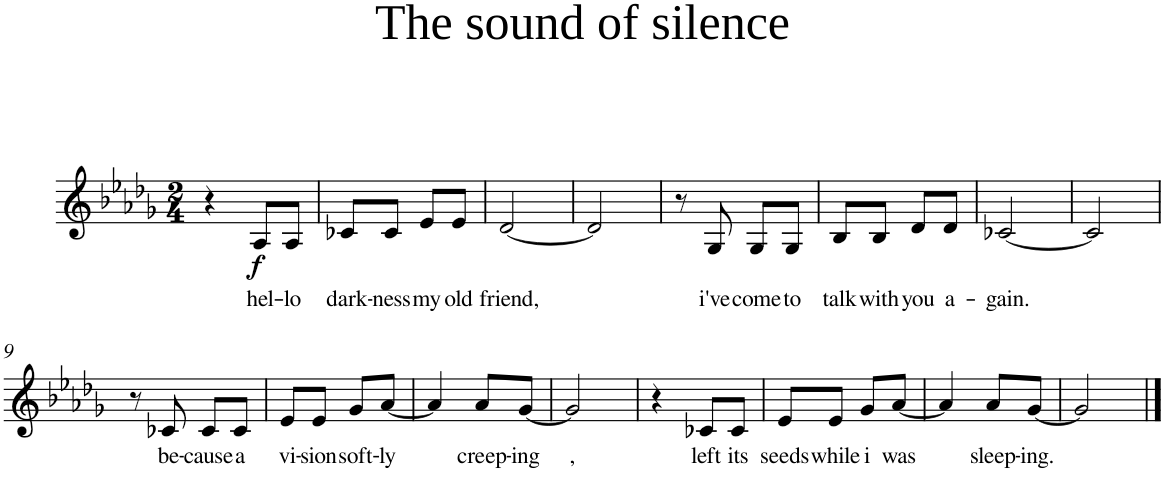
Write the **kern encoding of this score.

**kern	**text	**dynam
*part1	*part1	*part1
*staff1	*staff1	*staff1
*I"Piano	*	*
*I'Pno.	*	*
*clefG2	*	*
*k[b-e-a-d-g-]	*	*
*M2/4	*	*
=1	=1	=1
4r	.	.
!	!LO:LY:b	!LO:DY:b
8A-/L	hel-	f
!	!LO:LY:b	!
8A-/J	-lo	.
=2	=2	=2
!	!LO:LY:b	!
8c-X/L	dark-	.
!	!LO:LY:b	!
8c-/J	-ness	.
!	!LO:LY:b	!
8e-/L	my	.
!	!LO:LY:b	!
8e-/J	old	.
=3	=3	=3
!	!LO:LY:b	!
[2d-/	friend,	.
=4	=4	=4
2d-/]	.	.
=5	=5	=5
8r	.	.
!	!LO:LY:b	!
8G-/	i've	.
!	!LO:LY:b	!
8G-/L	come	.
!	!LO:LY:b	!
8G-/J	to	.
=6	=6	=6
!	!LO:LY:b	!
8B-/L	talk	.
!	!LO:LY:b	!
8B-/J	with	.
!	!LO:LY:b	!
8d-/L	you	.
!	!LO:LY:b	!
8d-/J	a-	.
=7	=7	=7
!	!LO:LY:b	!
[2c-X/	-gain.	.
=8	=8	=8
2c-/]	.	.
!!LO:LB:g=z
=9	=9	=9
8r	.	.
!	!LO:LY:b	!
8c-X/	be-	.
!	!LO:LY:b	!
8c-/L	-cause	.
!	!LO:LY:b	!
8c-/J	a	.
=10	=10	=10
!	!LO:LY:b	!
8e-/L	vi-	.
!	!LO:LY:b	!
8e-/J	-sion	.
!	!LO:LY:b	!
8g-/L	soft-	.
!	!LO:LY:b	!
[8a-/J	-ly	.
=11	=11	=11
4a-/]	.	.
!	!LO:LY:b	!
8a-/L	creep-	.
!	!LO:LY:b	!
[8g-/J	-ing	.
=12	=12	=12
!	!LO:LY:b	!
2g-/]	,	.
=13	=13	=13
4r	.	.
!	!LO:LY:b	!
8c-X/L	left	.
!	!LO:LY:b	!
8c-/J	its	.
=14	=14	=14
!	!LO:LY:b	!
8e-/L	seeds	.
!	!LO:LY:b	!
8e-/J	while	.
!	!LO:LY:b	!
8g-/L	i	.
!	!LO:LY:b	!
[8a-/J	was	.
=15	=15	=15
4a-/]	.	.
!	!LO:LY:b	!
8a-/L	sleep-	.
!	!LO:LY:b	!
[8g-/J	-ing.	.
=16	=16	=16
2g-/]	.	.
==	==	==
*-	*-	*-
